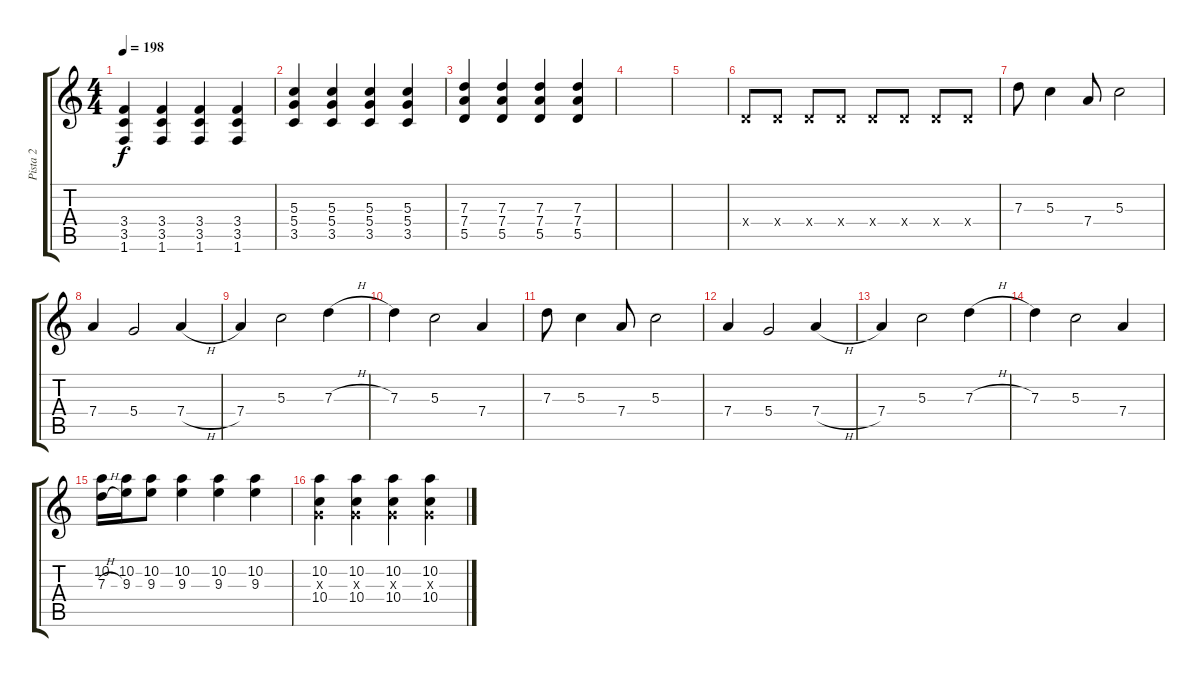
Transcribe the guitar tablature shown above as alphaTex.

\track ("Pista 2" "Pista 2") {instrument overdrivenguitar}
\staff {score tabs}
\tuning (E4 B3 G3 D3 A2 E2) {hide}
\ts (4 4)
\tempo 198
\clef g2
\ks c
(3.4 3.5 1.6).4{dy f} (3.4 3.5 1.6).4 (3.4 3.5 1.6).4 (3.4 3.5 1.6).4 |
(5.3 5.4 3.5).4 (5.3 5.4 3.5).4 (5.3 5.4 3.5).4 (5.3 5.4 3.5).4 |
(7.3 7.4 5.5).4 (7.3 7.4 5.5).4 (7.3 7.4 5.5).4 (7.3 7.4 5.5).4 |
|
|
0.4{x}.8 0.4{x}.8 0.4{x}.8 0.4{x}.8 0.4{x}.8 0.4{x}.8 0.4{x}.8 0.4{x}.8 |
7.3.8 5.3.4 7.4.8 5.3.2 |
7.4.4 5.4.2 7.4{h}.4 |
7.4.4 5.3.2 7.3{h}.4 |
7.3.4 5.3.2 7.4.4 |
7.3.8 5.3.4 7.4.8 5.3.2 |
7.4.4 5.4.2 7.4{h}.4 |
7.4.4 5.3.2 7.3{h}.4 |
7.3.4 5.3.2 7.4.4 |
(10.2 7.3{h}).16 (10.2 9.3).16 (10.2 9.3).8 (10.2 9.3).4 (10.2 9.3).4 (10.2 9.3).4 |
(10.2 0.3{x} 10.4).4 (10.2 0.3{x} 10.4).4 (10.2 0.3{x} 10.4).4 (10.2 0.3{x} 10.4).4
